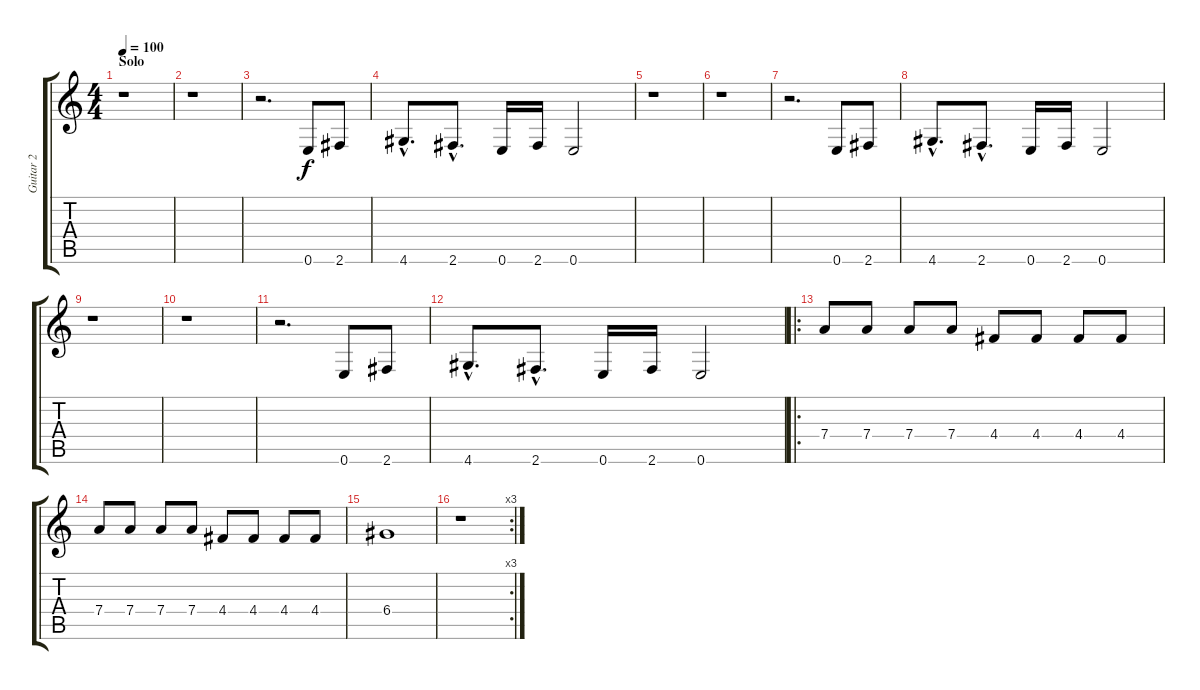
\track ("Guitar 2" "Guitar 2") {instrument electricguitarclean}
\staff {score tabs}
\tuning (E4 B3 G3 D3 A2 E2) {hide}
\ts (4 4)
\section ("" "Solo")
\tempo 100
\clef g2
\ks c
r.1{dy f} |
r.1 |
r.2{d} 0.6.8 2.6.8 |
4.6{hac}.8{d} 2.6{hac}.8{d} 0.6.16 2.6.16 0.6.2 |
r.1 |
r.1 |
r.2{d} 0.6.8 2.6.8 |
4.6{hac}.8{d} 2.6{hac}.8{d} 0.6.16 2.6.16 0.6.2 |
r.1 |
r.1 |
r.2{d} 0.6.8 2.6.8 |
4.6{hac}.8{d} 2.6{hac}.8{d} 0.6.16 2.6.16 0.6.2 |
\ro
7.4.8 7.4.8 7.4.8 7.4.8 4.4.8 4.4.8 4.4.8 4.4.8 |
7.4.8 7.4.8 7.4.8 7.4.8 4.4.8 4.4.8 4.4.8 4.4.8 |
6.4.1 |
\rc 3
r.1
